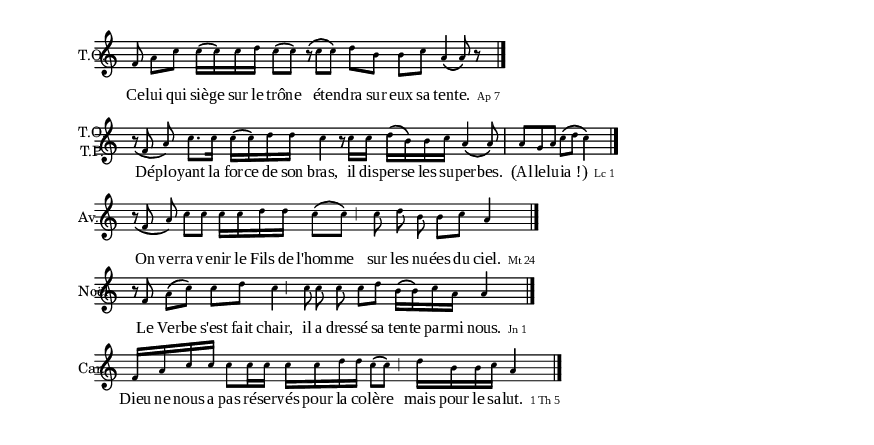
\version "2.14.0"
\include "definitions.ly"

%\markup {  \hspace #-10 \fill-line { "Psalm 75" "Mode 5" \null \null } }
\noPageBreak
\relative a' { 
	\new Staff {
		\cadenzaOn
		\set Staff.instrumentName = \markup{ \center-column { T.O. } }
		f8 a[ c]
		c16[\( c\) c d]  c8[\( c\)] \pespace
		\times 2/3 { r8\( c[ c]\) }
		d[ b]  b[ c]
		a4\( a8\) r8
		
		\endBar
	}
	\addlyrics {
		Ce -- lui qui siè -- ge sur le trô -- ne ét -- en -- dra sur eux sa ten -- te.
		\markup { \citation #"Ap 7" }
	}
}


\relative a' { 
	\new Staff {
		\cadenzaOn
		\set Staff.instrumentName = \markup{ \center-column { T.O. T.P. } }
		\times 2/3 { r8_\( f a\) }
		c8.[ c16]
		c[\( c\) d d]
		c4
		\espace
		r8 c16[ c]
		d16[\( b\) b c]
		\times 2/3 { a4\( a8\) }
		\barre\pespace
		\times 2/3 { a8[ g a] }
		c[\( d]
		c4\)
		\endBar
	}
	\addlyrics {
		Dé -- plo -- yant la for -- ce de son bras, il dis -- per -- se les su -- per -- bes. "(Al" -- le -- lu -- "ia !)" _ _
		\markup { \citation #"Lc 1" }
	}
}
\relative a' { 
	\new Staff {
		\cadenzaOn
		\set Staff.instrumentName = \markup{ \center-column { Av. } }
		\times 2/3 { r8_\( f a\) }
		c[ c]
		c16[ c d d]
		c8[\( c\)]
		\cesure \pespace
		\times 2/3 { c d b }
		b[ c]
		a4
		\endBar
	}
	\addlyrics {
		On ver -- ra ve -- nir le Fils de l'hom -- me sur les nu -- ées du ciel.
		\markup { \citation #"Mt 24" }
	}
}

\relative a' { 
	\new Staff {
		\cadenzaOn
		\set Staff.instrumentName = \markup{ \center-column { Noël } }
		r8 f
		a[\( c\)]
		c[ d] c4 \cesure \pespace
		\times 2/3 { c8 c c }
		c[ d]
		b16[\( b\) c a]
		a4
		\endBar
	}
	\addlyrics {
		Le Ver -- be s'est fait chair, il a dres -- sé sa  ten -- te par -- mi nous.
		\markup { \citation #"Jn 1" }
	}
}

\relative a' { 
	\new Staff {
		\cadenzaOn
		\set Staff.instrumentName = \markup{ \center-column { Car. } }
		f16[ a c c]
		c8[ c16 c]
		c[ c d d] 
		c8[\( c\)]
		\cesure \pespace
		d16[ b b c]
		a4
		\endBar
	}
	\addlyrics {
		Dieu ne nous a pas ré -- ser -- vés pour la co -- lè -- re mais pour le sa -- lut.
		\markup { \citation #"1 Th 5" }
	}
}
